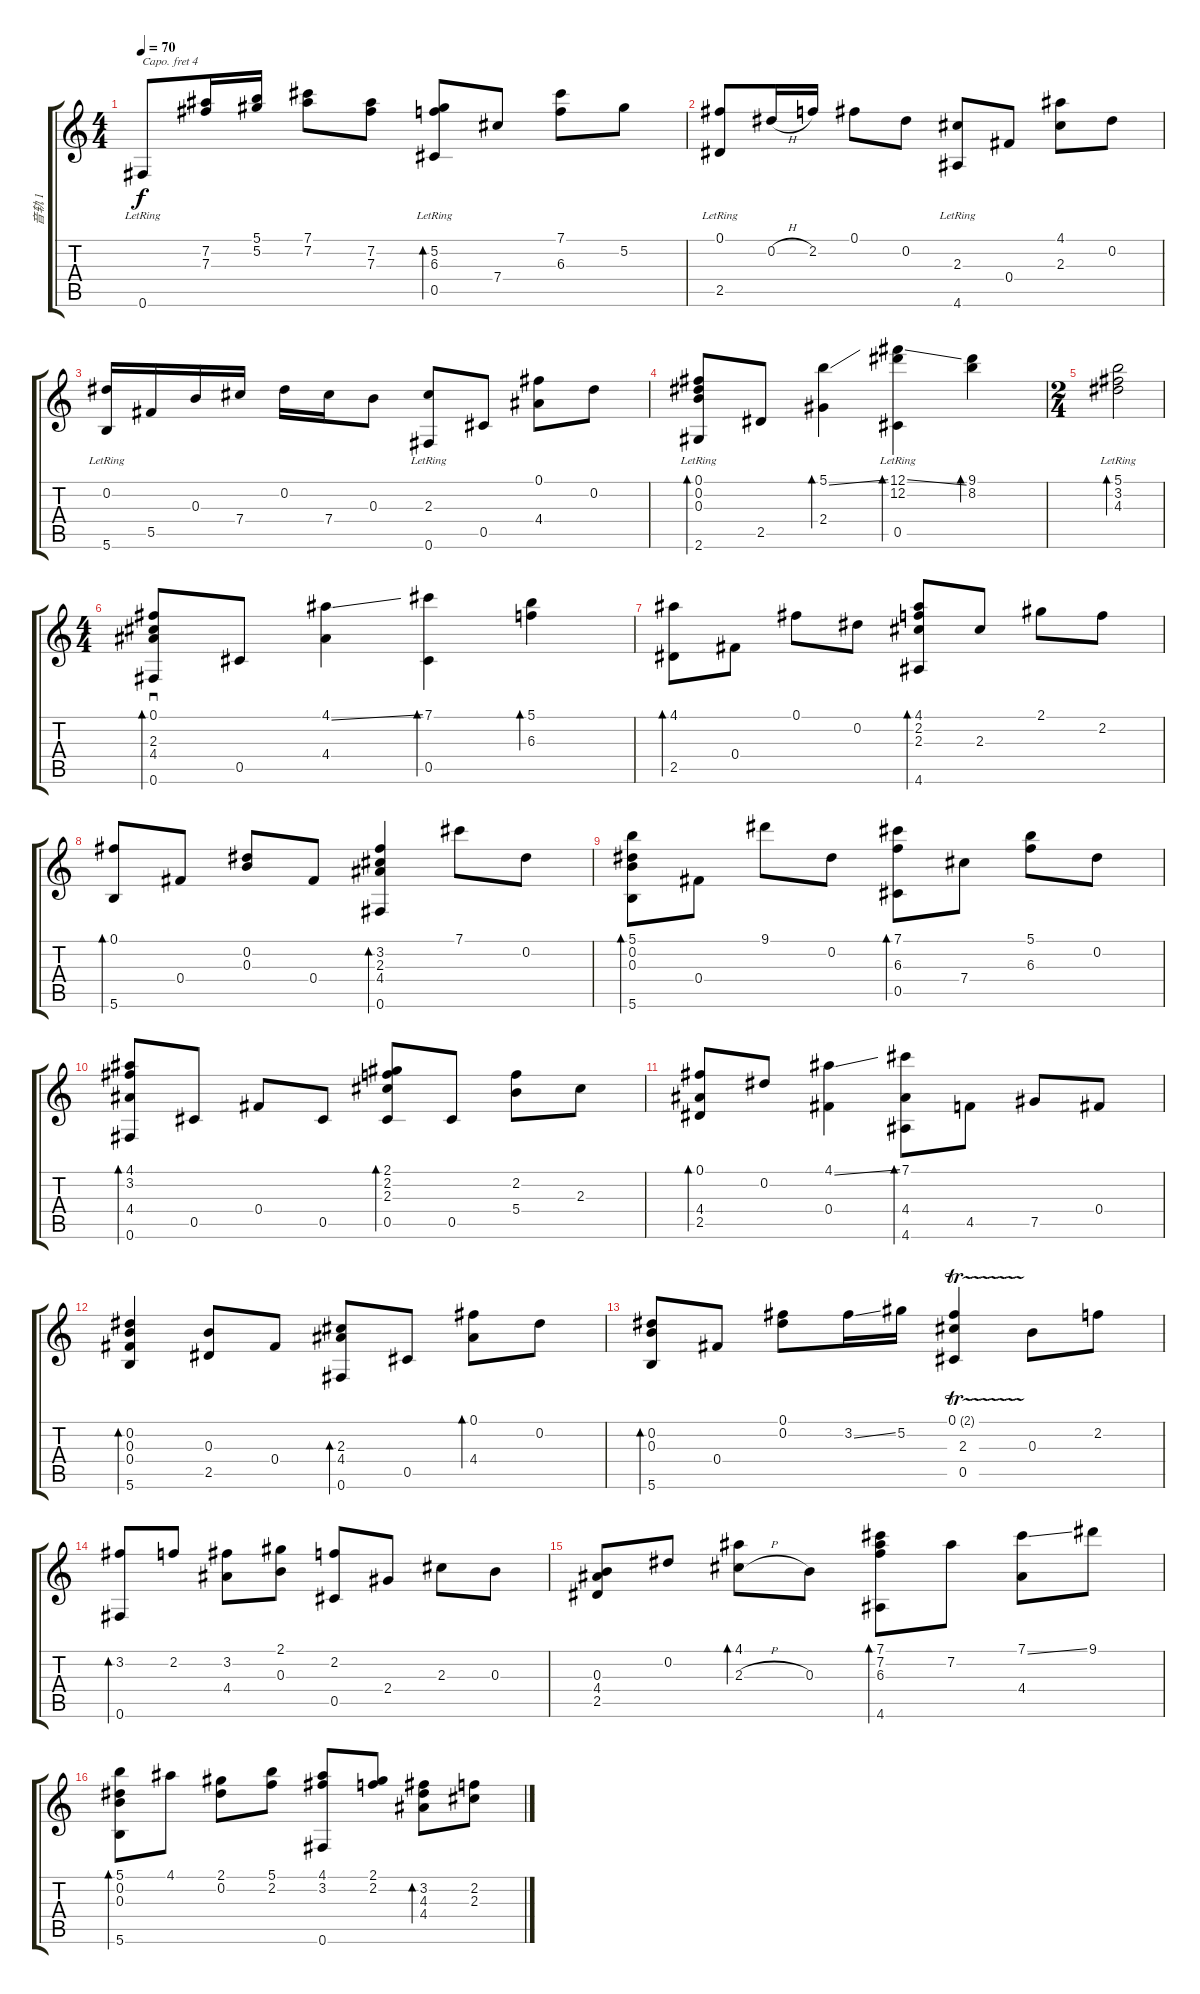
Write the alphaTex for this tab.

\track ("音轨 1" "音轨 1") {instrument acousticguitarnylon}
\staff {score tabs}
\capo 4
\tuning (D4 B3 G3 D3 A2 D2) {hide}
\ts (4 4)
\tempo 70
\clef g2
\ks c
0.6{lr}.8{dy f instrument acousticguitarnylon} (7.2 7.3).16 (5.1 5.2).16 (7.1 7.2).8 (7.2 7.3).8 (5.2 6.3 0.5{lr}).8{bd 480} 7.4.8 (7.1 6.3).8 5.2.8 |
(0.1 2.5{lr}).8 0.2{h}.16 2.2.16 0.1.8 0.2.8 (2.3 4.6{lr}).8 0.4.8 (4.1 2.3).8 0.2.8 |
(0.2 5.6{lr}).16 5.5.16 0.3.16 7.4.16 0.2.16 7.4.16 0.3.8 (2.3 0.6{lr}).8 0.5.8 (0.1 4.4).8 0.2.8 |
(0.1 0.2 0.3 2.6{lr}).8{bd 480} 2.5.8 (5.1{ss} 2.4).4{bd 480} (12.1{ss} 12.2 0.5{lr}).4{bd 480} (9.1 8.2).4{bd 480} |
\ts (2 4)
(5.1{lr} 3.2 4.3).2{bd 480} |
\ts (4 4)
(0.1 2.3 4.4 0.6).8{sd bd 480} 0.5.8 (4.1{ss} 4.4).4 (7.1 0.5).4{bd 480} (5.1 6.3).4{bd 480} |
(4.1 2.5).8{bd 480} 0.4.8 0.1.8 0.2.8 (4.1 2.2 2.3 4.6).8{bd 480} 2.3.8 2.1.8 2.2.8 |
(0.1 5.6).8{bd 480} 0.4.8 (0.2 0.3).8 0.4.8 (3.2 2.3 4.4 0.6).4{bd 480} 7.1.8 0.2.8 |
(5.1 0.2 0.3 5.6).8{bd 480} 0.4.8 9.1.8 0.2.8 (7.1 6.3 0.5).8{bd 480} 7.4.8 (5.1 6.3).8 0.2.8 |
(4.1 3.2 4.4 0.6).8{bd 480} 0.5.8 0.4.8 0.5.8 (2.1 2.2 2.3 0.5).8{bd 480} 0.5.8 (2.2 5.4).8 2.3.8 |
(0.1 4.4 2.5).8{bd 480} 0.2.8 (4.1{ss} 0.4).4 (7.1 4.4 4.6).8{bd 480} 4.5.8 7.5.8 0.4.8 |
(0.2 0.3 0.4 5.6).4{bd 480} (0.3 2.5).8 0.4.8 (2.3 4.4 0.6).8{bd 480} 0.5.8 (0.1 4.4).8{bd 480} 0.2.8 |
(0.2 0.3 5.6).8{bd 480} 0.4.8 (0.1 0.2).8 3.2{ss}.16 5.2.16 (0.1{tr (2 16)} 2.3 0.5).4 0.3.8 2.2.8 |
(3.2 0.6).8{bd 480} 2.2.8 (3.2 4.4).8 (2.1 0.3).8 (2.2 0.5).8 2.4.8 2.3.8 0.3.8 |
(0.3 4.4 2.5).8 0.2.8 (4.1 2.3{h}).8{bd 480} 0.3.8 (7.1 7.2 6.3 4.6).8{bd 480} 7.2.8 (7.1{ss} 4.4).8 9.1.8 |
(5.1 0.2 0.3 5.6).8{bd 480} 4.1.8 (2.1 0.2).8 (5.1 2.2).8 (4.1 3.2 0.6).8 (2.1 2.2).8 (3.2 4.3 4.4).8{bd 480} (2.2 2.3).8
